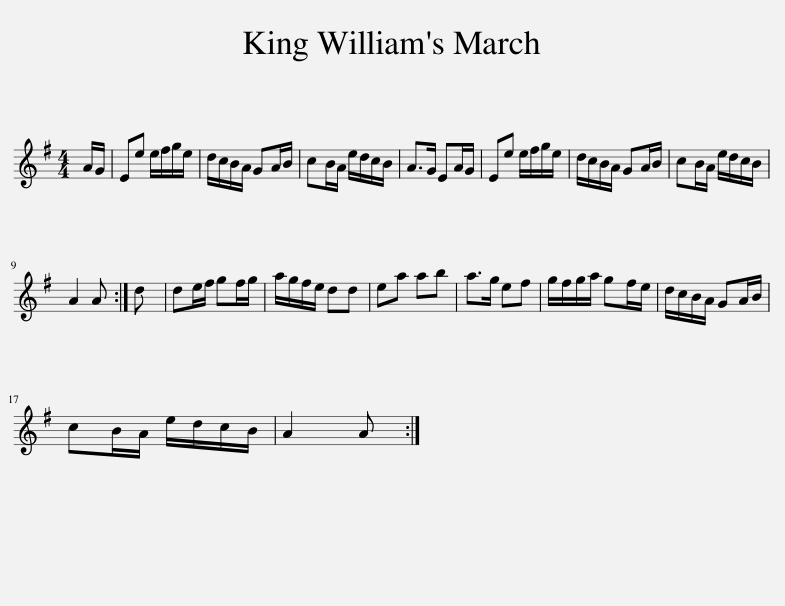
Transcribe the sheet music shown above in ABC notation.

X:1
L:1/8
M:4/4
I:linebreak $
K:G
V:1 treble
V:1
 A/G/ | Ee e/f/g/e/ | d/c/B/A/ GA/B/ | cB/A/ e/d/c/B/ | A>G EA/G/ | %5
 Ee e/f/g/e/ | d/c/B/A/ GA/B/ | cB/A/ e/d/c/B/ |$ A2 A :| d | %10
 de/f/ gf/g/ | a/g/f/e/ dd | ea ab | a>g ef | g/f/g/a/ gf/e/ | %15
 d/c/B/A/ GA/B/ |$ cB/A/ e/d/c/B/ | A2 A :| %18
